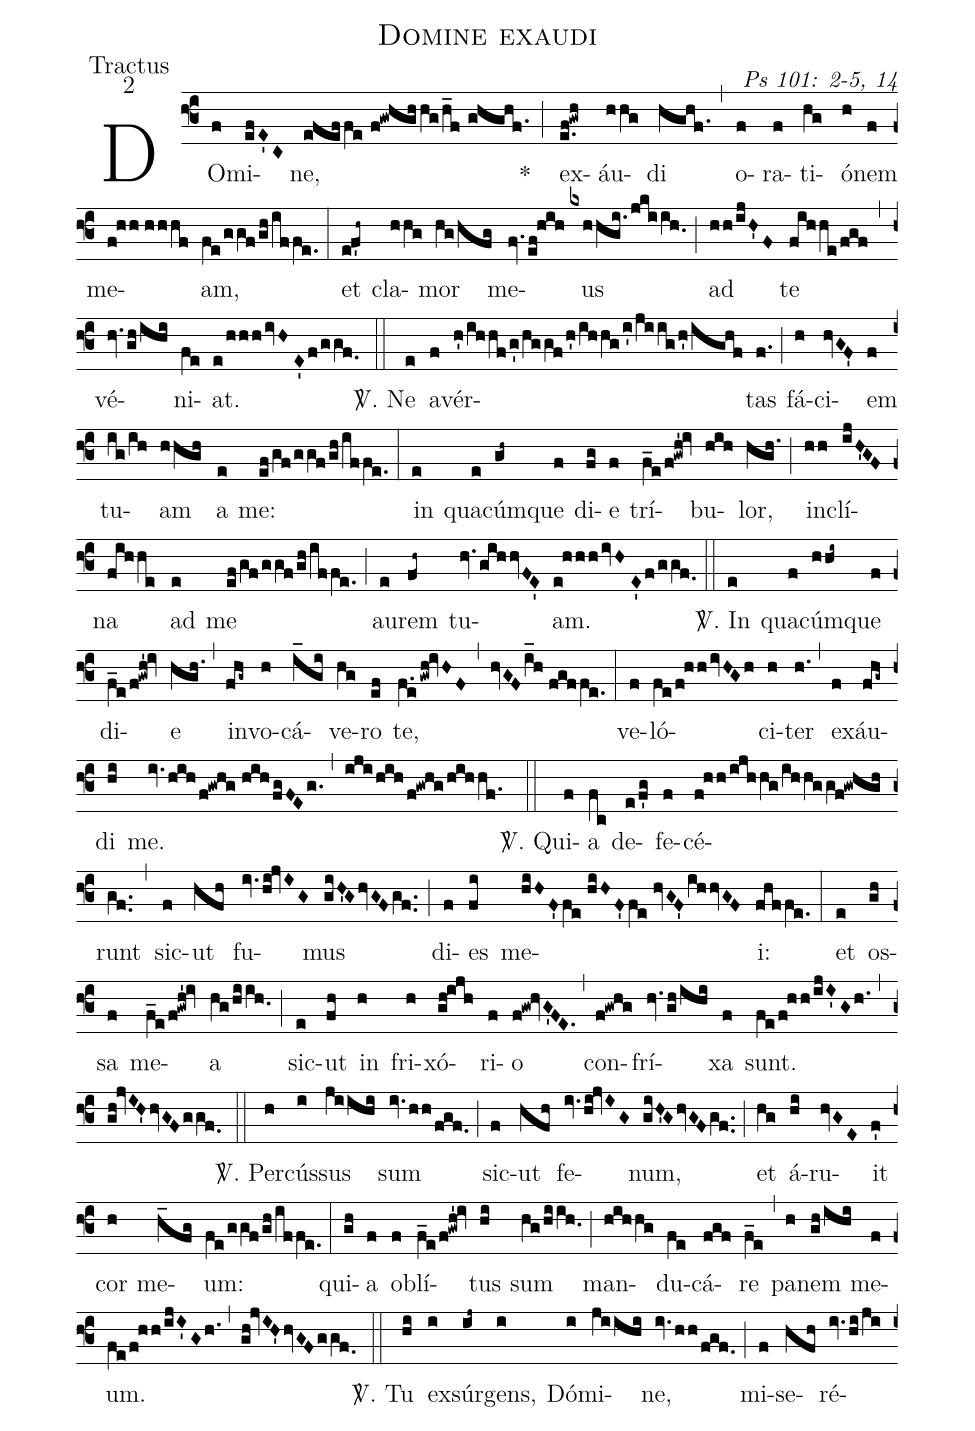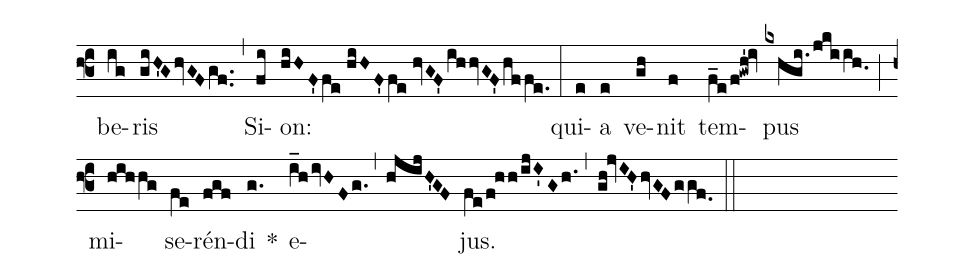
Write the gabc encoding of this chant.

name: Domine exaudi;
office-part: Tractus;
mode: 2;
commentary: Ps 101: 2-5, 14;
%%
(f3) DO(f)mi(efE'C)ne,(efeffe//f!gwhghhg/h_f//ghghf.) *(;) ex(e.f!gwh)áu(hhg)di(hghf.) (,) o(f)ra(f)ti(hg)ó(h)nem(f) me(f!hh//hhhf)am,(fe/ggf/gh/iffe.) (:)
et(ef'h~) cla(hhg)mor(hg/hfg) me(fv.ef!hih)us(kxhhgi.jkiih.0) (;) ad(hh/ijH'F) te(fihhe/fgf) (,) vé(hv.gh/ihi)ni(fe)at.(e/hhhivH//E'f/ggf.0) (::)
<sp>V/</sp>. Ne(e) a(f)vér(h'/ihhf/g'/hggf/h'/ihhg/i'/jiig/h'/ighf)tas(f.) (;) fá(h)ci(hvGF')em(f) tu(ig/ih)am(hhgh) a(e) me:(ef/gf/ggf/gh/iffe.) (:)
in(e) qua(e)cúm(gh~)que(f) di(fg)e(f) trí(f_e/f!gwh'!iv)bu(hih)lor,(hgh.) (;) in(hh)clí(ijH'GF)na(fihhe) ad(e) me(ef/gf/ggf/gh/iffe.) (;) au(e)rem(fh~) tu(hv.gihhvFE')am.(e!hhhivH//E'f/ggf.0) (::)
<sp>V/</sp>. In(e) qua(f)cúm(hhi~)que(f) di(f_e/f!gwh'!iv)e(hgh.) (,) in(fhg~)vo(h)cá(i_gi)ve(hg)ro(ef) te,(f.egwh!ivHF) (,) (hvGFi_h//fgffe.) (:)
ve(f)ló(fe/f!hhivHGh)ci(h)ter(h.) (,) ex(f)áu(fhg~)di(hi) me.(iv.hihf!gwhg//hihfgFEg.) (,) (ijihihf!gwhg/hihhf.) (::)
<sp>V/</sp>. Qui(f)a(fc) de(e/f'g)fe(f)cé(f!hh/ijh/!hg/ih/!hg/!gf!gwhgh)runt(gf..) (,) sic(f)ut(hfh) fu(iv.hi!jvIG)mus(giH'GhvGFgf..) (;) di(f)es(fi) me(hiHF'/!fe//hiHF'/!fe//hvGF'ihhvGF)i:(fhffe.) (:)
et(e) os(gh)sa(f) me(f_e/f!gwh'!iv)a(hg/hiih.0) (;) sic(e)ut(fh) in(h) fri(h)xó(gh!ijh)ri(f)o(f!gw!hvG'FE.) (,) con(f!gwhg)frí(hv.gh/ihi)xa(f) sunt.(fe/f!hh/ijI'Gh.) (,) (gh!jvIH'hvGFggf.0) (::)
<sp>V/</sp>. Per(h)cús(i)sus(jiihi) sum(iv.hh/fgf.) (;) sic(f)ut(hfh) fe(iv.hi!jvIG)num,(giH'GhvGFgf..) (;) et(hg) á(hi)ru(hvGE)it(f') cor(h) me(h_fg)um:(fe/ggf/gh/iffe.) (:)
qui(gh)a(f) ob(f)lí(f_e/f!gwh'!iv)tus(hi) sum(hg/hiih.0) (;) man(hihhg)du(fe)cá(fgf)re(f_e) (,) pa(h)nem(gh/ihi) me(f)um.(fe/f!hh/ijI'Gh.) (,) (gh!jvIH'hvGFggf.0) (::)
<sp>V/</sp>. Tu(hi) ex(i)súr(ij~)gens,(i) Dó(i)mi(jiihi)ne,(iv.hh/fgf.) (;) mi(f)se(hfh)ré(iv.hi/ji)be(ig)ris(giH'GhvGFgf..) (,) Si(fi)on:(hiHF'/!fe//hiHF'/!fe//hvGF'ihhvGF'hffe.) (:)
qui(e)a(e) ve(gh)nit(f) tem(f_e/f!gwh'!iv)pus(kxhgi.jkiih.0) (;) mi(hihhg)se(fe)rén(fgf)di(g.) *() e(i_hivHFg.,hjijH'GF)jus.(fe/f!hh/ijI'Gh.) (,) (gh!jvIH'hvGFggf.0) (::)
